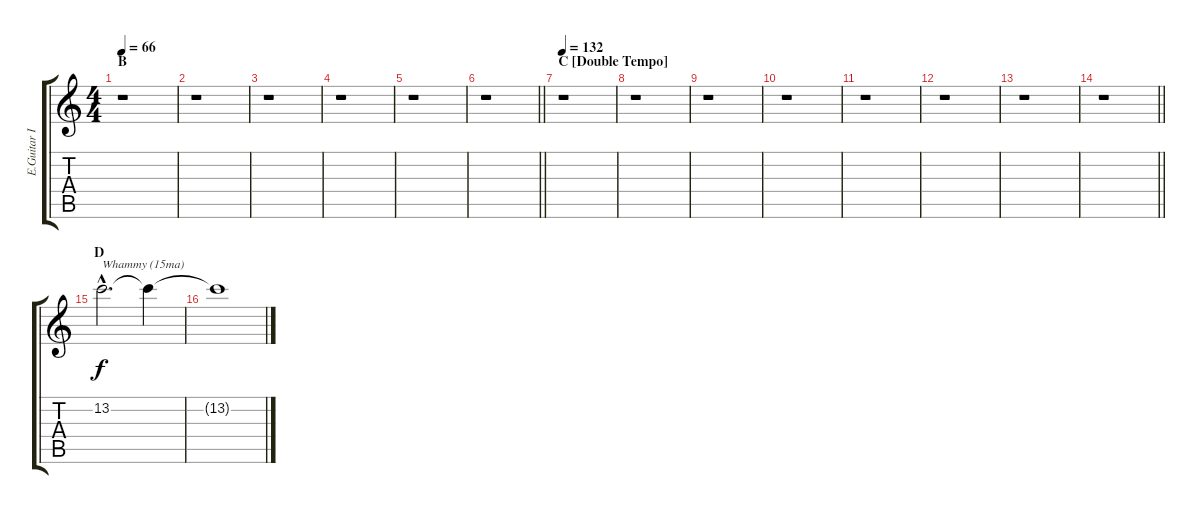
\track ("E.Guitar III" "E.Guitar I") {instrument overdrivenguitar}
\staff {score tabs}
\tuning (E4 B3 G3 D3 A2 E2) {hide}
\ts (4 4)
\section ("" "B")
\tempo 66
\clef g2
\ks c
r.1{dy f} |
r.1 |
r.1 |
r.1 |
r.1 |
\barLineRight lightlight
r.1 |
\section ("" "C [Double Tempo]")
\tempo 132
r.1 |
r.1 |
r.1 |
r.1 |
r.1 |
r.1 |
r.1 |
\barLineRight lightlight
r.1 |
\section ("" "D")
13.2{hac}.2{d txt "Whammy (15ma)"} 13.2{t}.4 |
13.2{t}.1
